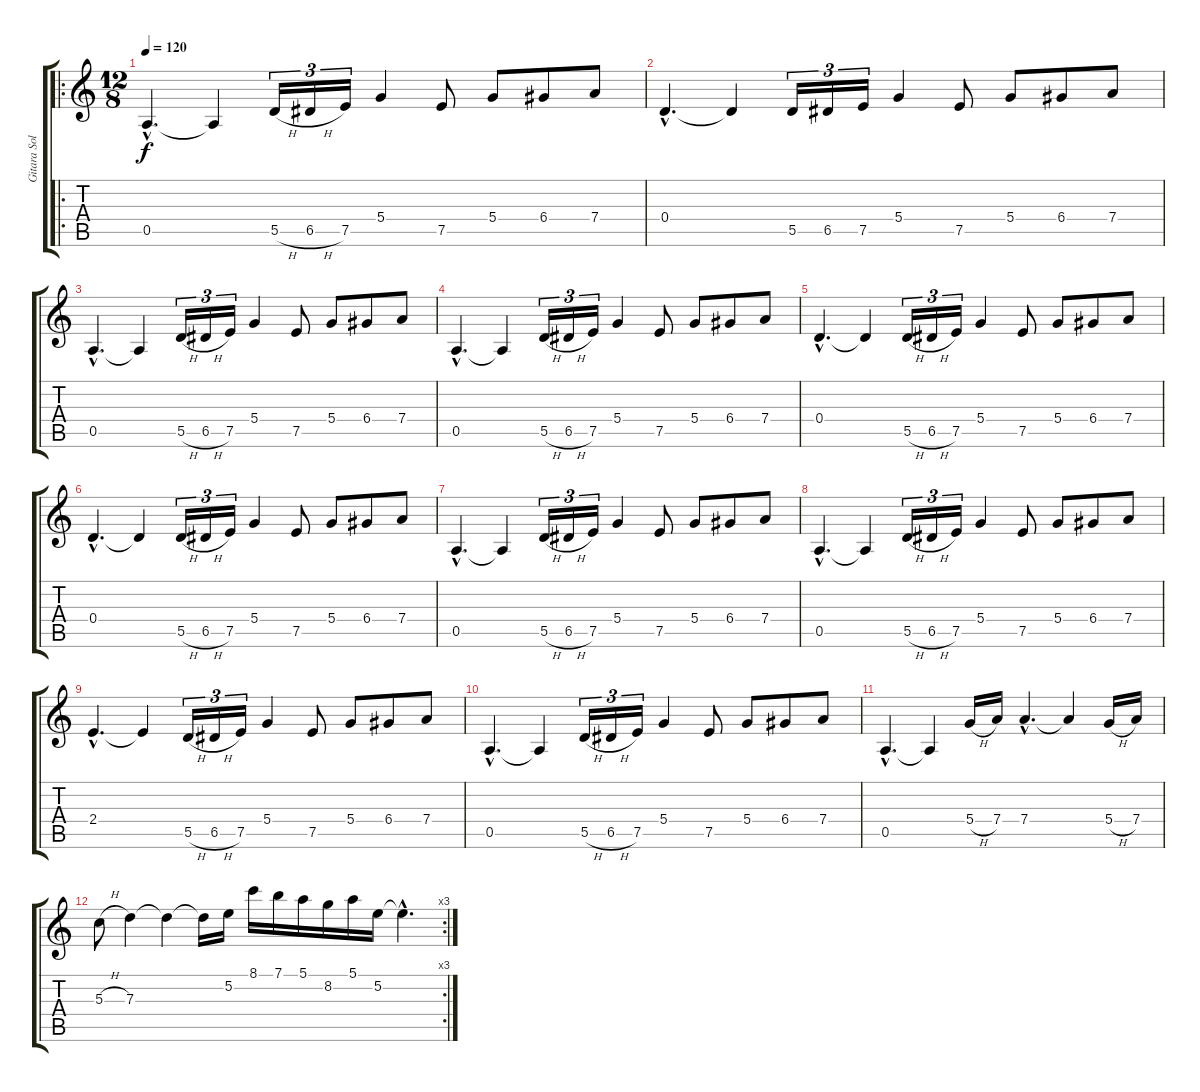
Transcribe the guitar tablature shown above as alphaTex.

\track ("Gitara Solowa" "Gitara Sol") {instrument electricguitarjazz}
\staff {score tabs}
\tuning (E4 B3 G3 D3 A2 E2) {hide}
\ro
\ts (12 8)
\tempo 120
\clef g2
\ks c
0.5{hac}.4{d dy f instrument electricguitarjazz} 0.5{t}.4 5.5{h}.16{tu (3 2)} 6.5{h}.16{tu (3 2)} 7.5.16{tu (3 2)} 5.4.4 7.5.8 5.4.8 6.4.8 7.4.8 |
0.4{hac}.4{d} 0.4{t}.4 5.5.16{tu (3 2)} 6.5.16{tu (3 2)} 7.5.16{tu (3 2)} 5.4.4 7.5.8 5.4.8 6.4.8 7.4.8 |
0.5{hac}.4{d} 0.5{t}.4 5.5{h}.16{tu (3 2)} 6.5{h}.16{tu (3 2)} 7.5.16{tu (3 2)} 5.4.4 7.5.8 5.4.8 6.4.8 7.4.8 |
0.5{hac}.4{d} 0.5{t}.4 5.5{h}.16{tu (3 2)} 6.5{h}.16{tu (3 2)} 7.5.16{tu (3 2)} 5.4.4 7.5.8 5.4.8 6.4.8 7.4.8 |
0.4{hac}.4{d} 0.4{t}.4 5.5{h}.16{tu (3 2)} 6.5{h}.16{tu (3 2)} 7.5.16{tu (3 2)} 5.4.4 7.5.8 5.4.8 6.4.8 7.4.8 |
0.4{hac}.4{d} 0.4{t}.4 5.5{h}.16{tu (3 2)} 6.5{h}.16{tu (3 2)} 7.5.16{tu (3 2)} 5.4.4 7.5.8 5.4.8 6.4.8 7.4.8 |
0.5{hac}.4{d} 0.5{t}.4 5.5{h}.16{tu (3 2)} 6.5{h}.16{tu (3 2)} 7.5.16{tu (3 2)} 5.4.4 7.5.8 5.4.8 6.4.8 7.4.8 |
0.5{hac}.4{d} 0.5{t}.4 5.5{h}.16{tu (3 2)} 6.5{h}.16{tu (3 2)} 7.5.16{tu (3 2)} 5.4.4 7.5.8 5.4.8 6.4.8 7.4.8 |
2.4{hac}.4{d} 2.4{t}.4 5.5{h}.16{tu (3 2)} 6.5{h}.16{tu (3 2)} 7.5.16{tu (3 2)} 5.4.4 7.5.8 5.4.8 6.4.8 7.4.8 |
0.5{hac}.4{d} 0.5{t}.4 5.5{h}.16{tu (3 2)} 6.5{h}.16{tu (3 2)} 7.5.16{tu (3 2)} 5.4.4 7.5.8 5.4.8 6.4.8 7.4.8 |
0.5{hac}.4{d} 0.5{t}.4 5.4{h}.16 7.4.16 7.4{hac}.4{d} 7.4{t}.4 5.4{h}.16 7.4.16 |
\rc 3
5.3{h}.8 7.3.4 7.3{t}.4 7.3{t}.16 5.2.16 8.1.16 7.1.16 5.1.16 8.2.16 5.1.16 5.2.16 5.2{hac t}.4{d}
